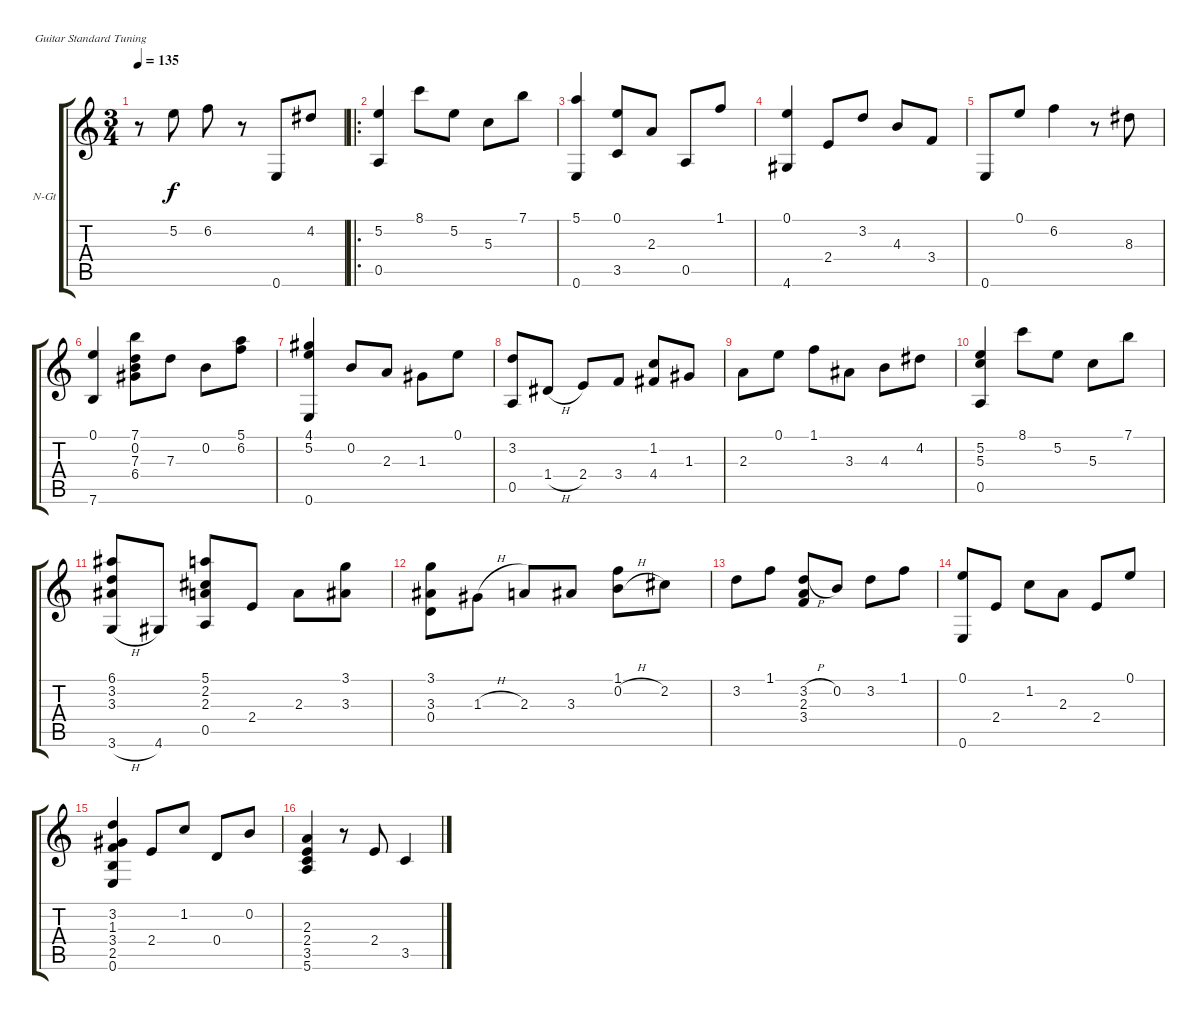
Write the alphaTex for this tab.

\bracketExtendMode groupsimilarinstruments
\firstSystemTrackNameOrientation horizontal
\otherSystemsTrackNameOrientation horizontal
\track ("Pista 1" "N-Gt") {instrument acousticguitarnylon}
\staff {score tabs}
\tuning (E4 B3 G3 D3 A2 E2)
\ts (3 4)
\tempo 135
\clef g2
\ks c
r.8{dy f instrument acousticguitarnylon} 5.2.8 6.2.8 r.8 0.6.8 4.2.8 |
\ro
(5.2 0.5).4 8.1.8 5.2.8 5.3.8 7.1.8 |
(5.1 0.6).4 (0.1 3.5).8 2.3.8 0.5.8 1.1.8 |
(0.1 4.6).4 2.4.8 3.2.8 4.3.8 3.4.8 |
0.6.8 0.1.8 6.2.4 r.8 8.3.8 |
(0.1 7.6).4 (7.1 0.2 7.3 6.4).8 7.3.8 0.2.8 (5.1 6.2).8 |
(4.1 5.2 0.6).4 0.2.8 2.3.8 1.3.8 0.1.8 |
(3.2 0.5).8 1.4{h}.8 2.4.8 3.4.8 (1.2 4.4).8 1.3.8 |
2.3.8 0.1.8 1.1.8 3.3.8 4.3.8 4.2.8 |
(5.2 5.3 0.5).4 8.1.8 5.2.8 5.3.8 7.1.8 |
(6.1 3.2 3.3 3.6{h}).8 4.6.8 (5.1 2.2 2.3 0.5).8 2.4.8 2.3.8 (3.1 3.3).8 |
(3.1 3.3 0.4).8 1.3{h}.8 2.3.8 3.3.8 (1.1 0.2{h}).8 2.2.8 |
3.2.8 1.1.8 (3.2{h} 2.3 3.4).8 0.2.8 3.2.8 1.1.8 |
(0.1 0.6).8 2.4.8 1.2.8 2.3.8 2.4.8 0.1.8 |
(3.2 1.3 3.4 2.5 0.6).4 2.4.8 1.2.8 0.4.8 0.2.8 |
(2.3 2.4 3.5 5.6).4 r.8 2.4.8 3.5.4
